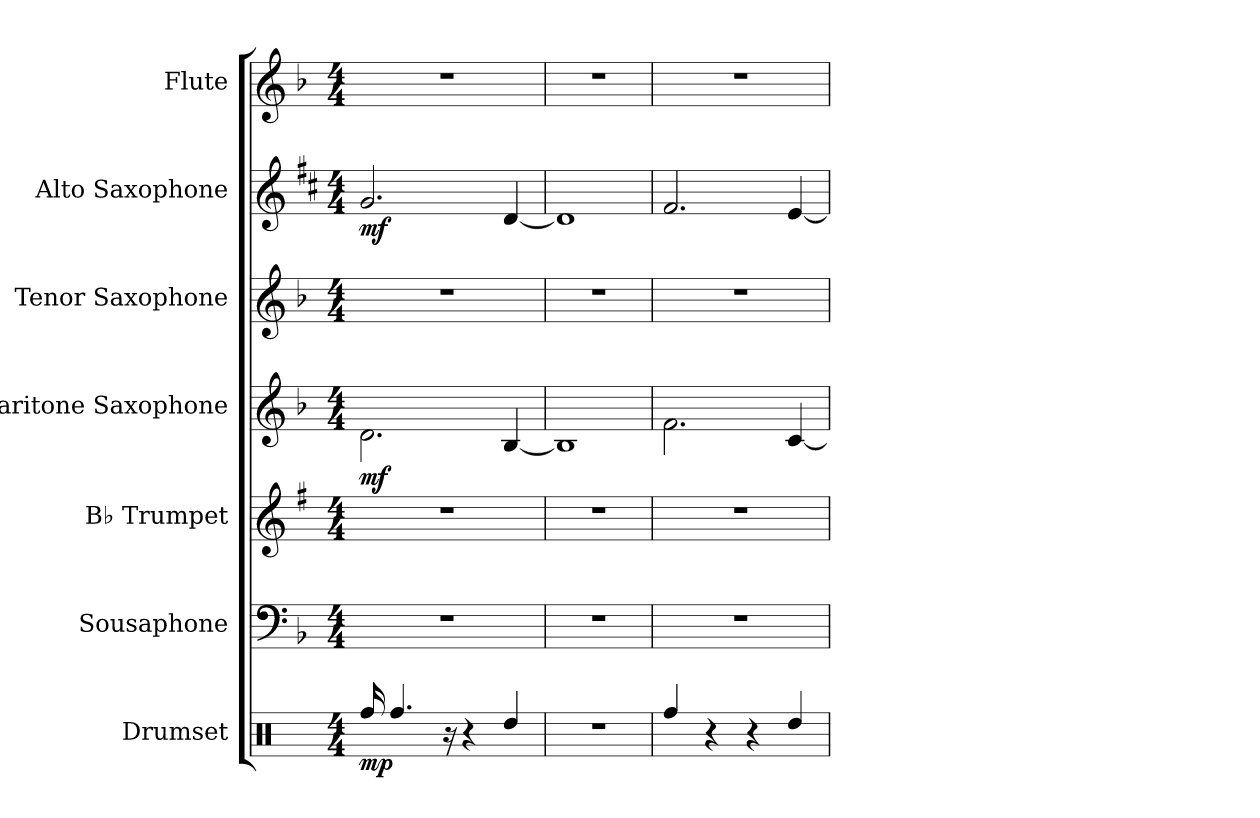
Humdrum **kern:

**kern	**dynam	**kern	**kern	**kern	**dynam	**kern	**kern	**dynam	**kern
*part7	*part7	*part6	*part5	*part4	*part4	*part3	*part2	*part2	*part1
*staff7	*staff7	*staff6	*staff5	*staff4	*staff4	*staff3	*staff2	*staff2	*staff1
*I"Drumset	*	*I"Sousaphone	*I"B♭ Trumpet	*I"Baritone Saxophone	*	*I"Tenor Saxophone	*I"Alto Saxophone	*	*I"Flute
*I'Drs.	*	*I'Sphn.	*I'B♭ Tpt.	*I'Bar. Sax.	*	*I'T. Sax.	*I'A. Sax.	*	*I'Fl.
*clefX	*	*clefF4	*clefG2	*clefG2	*	*clefG2	*clefG2	*	*clefG2
*	*	*	*ITrd1c2	*ITrd12c21	*	*ITrd8c14	*ITrd5c9	*	*
*k[]	*	*k[b-]	*k[b-]	*k[b-]	*	*k[b-]	*k[b-]	*	*k[b-]
*M4/4	*	*M4/4	*M4/4	*M4/4	*	*M4/4	*M4/4	*	*M4/4
*MM148	*	*MM148	*MM148	*MM148	*	*MM148	*MM148	*	*MM148
=1	=1	=1	=1	=1	=1	=1	=1	=1	=1
!	!LO:DY:b	!	!	!	!LO:DY:b	!	!	!LO:DY:b	!
16Rff/	mp	1r	1r	2.D\	mf	1r	2.B-/	mf	1r
4.Rff/	.	.	.	.	.	.	.	.	.
16r	.	.	.	.	.	.	.	.	.
4r	.	.	.	.	.	.	.	.	.
4Rdd/	.	.	.	[4BB-/	.	.	[4F/	.	.
=2	=2	=2	=2	=2	=2	=2	=2	=2	=2
1r	.	1r	1r	1BB-]	.	1r	1F]	.	1r
=3	=3	=3	=3	=3	=3	=3	=3	=3	=3
4Rff/	.	1r	1r	2.F\	.	1r	2.A/	.	1r
4r	.	.	.	.	.	.	.	.	.
4r	.	.	.	.	.	.	.	.	.
4Rdd/	.	.	.	[4C/	.	.	[4G/	.	.
=	=	=	=	=	=	=	=	=	=
*-	*-	*-	*-	*-	*-	*-	*-	*-	*-
